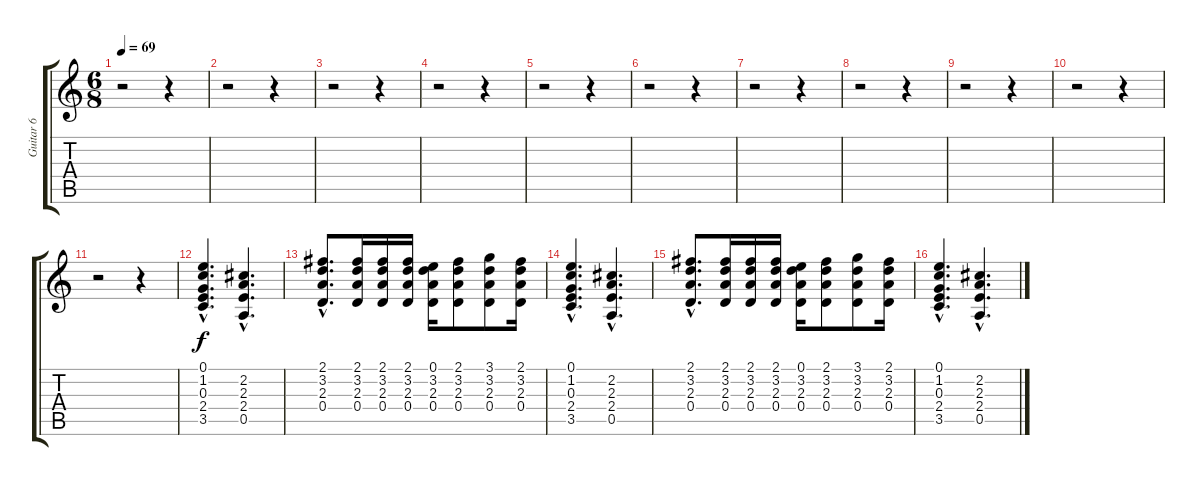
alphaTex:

\track ("Guitar 6" "Guitar 6") {instrument electricguitarjazz}
\staff {score tabs}
\tuning (E4 B3 G3 D3 A2 E2) {hide}
\ts (6 8)
\tempo 69
\clef g2
\ks c
r.2{dy f} r.4 |
r.2 r.4 |
r.2 r.4 |
r.2 r.4 |
r.2 r.4 |
r.2 r.4 |
r.2 r.4 |
r.2 r.4 |
r.2 r.4 |
r.2 r.4 |
r.2 r.4 |
(0.1{hac} 1.2{hac} 0.3{hac} 2.4{hac} 3.5{hac}).4{d} (2.2{hac} 2.3{hac} 2.4{hac} 0.5{hac}).4{d} |
(2.1{hac} 3.2{hac} 2.3{hac} 0.4{hac}).8{d} (2.1 3.2 2.3 0.4).16 (2.1 3.2 2.3 0.4).16 (2.1 3.2 2.3 0.4).16 (0.1 3.2 2.3 0.4).16 (2.1 3.2 2.3 0.4).8 (3.1 3.2 2.3 0.4).8 (2.1 3.2 2.3 0.4).16 |
(0.1{hac} 1.2{hac} 0.3{hac} 2.4{hac} 3.5{hac}).4{d} (2.2{hac} 2.3{hac} 2.4{hac} 0.5{hac}).4{d} |
(2.1{hac} 3.2{hac} 2.3{hac} 0.4{hac}).8{d} (2.1 3.2 2.3 0.4).16 (2.1 3.2 2.3 0.4).16 (2.1 3.2 2.3 0.4).16 (0.1 3.2 2.3 0.4).16 (2.1 3.2 2.3 0.4).8 (3.1 3.2 2.3 0.4).8 (2.1 3.2 2.3 0.4).16 |
(0.1{hac} 1.2{hac} 0.3{hac} 2.4{hac} 3.5{hac}).4{d} (2.2{hac} 2.3{hac} 2.4{hac} 0.5{hac}).4{d}
